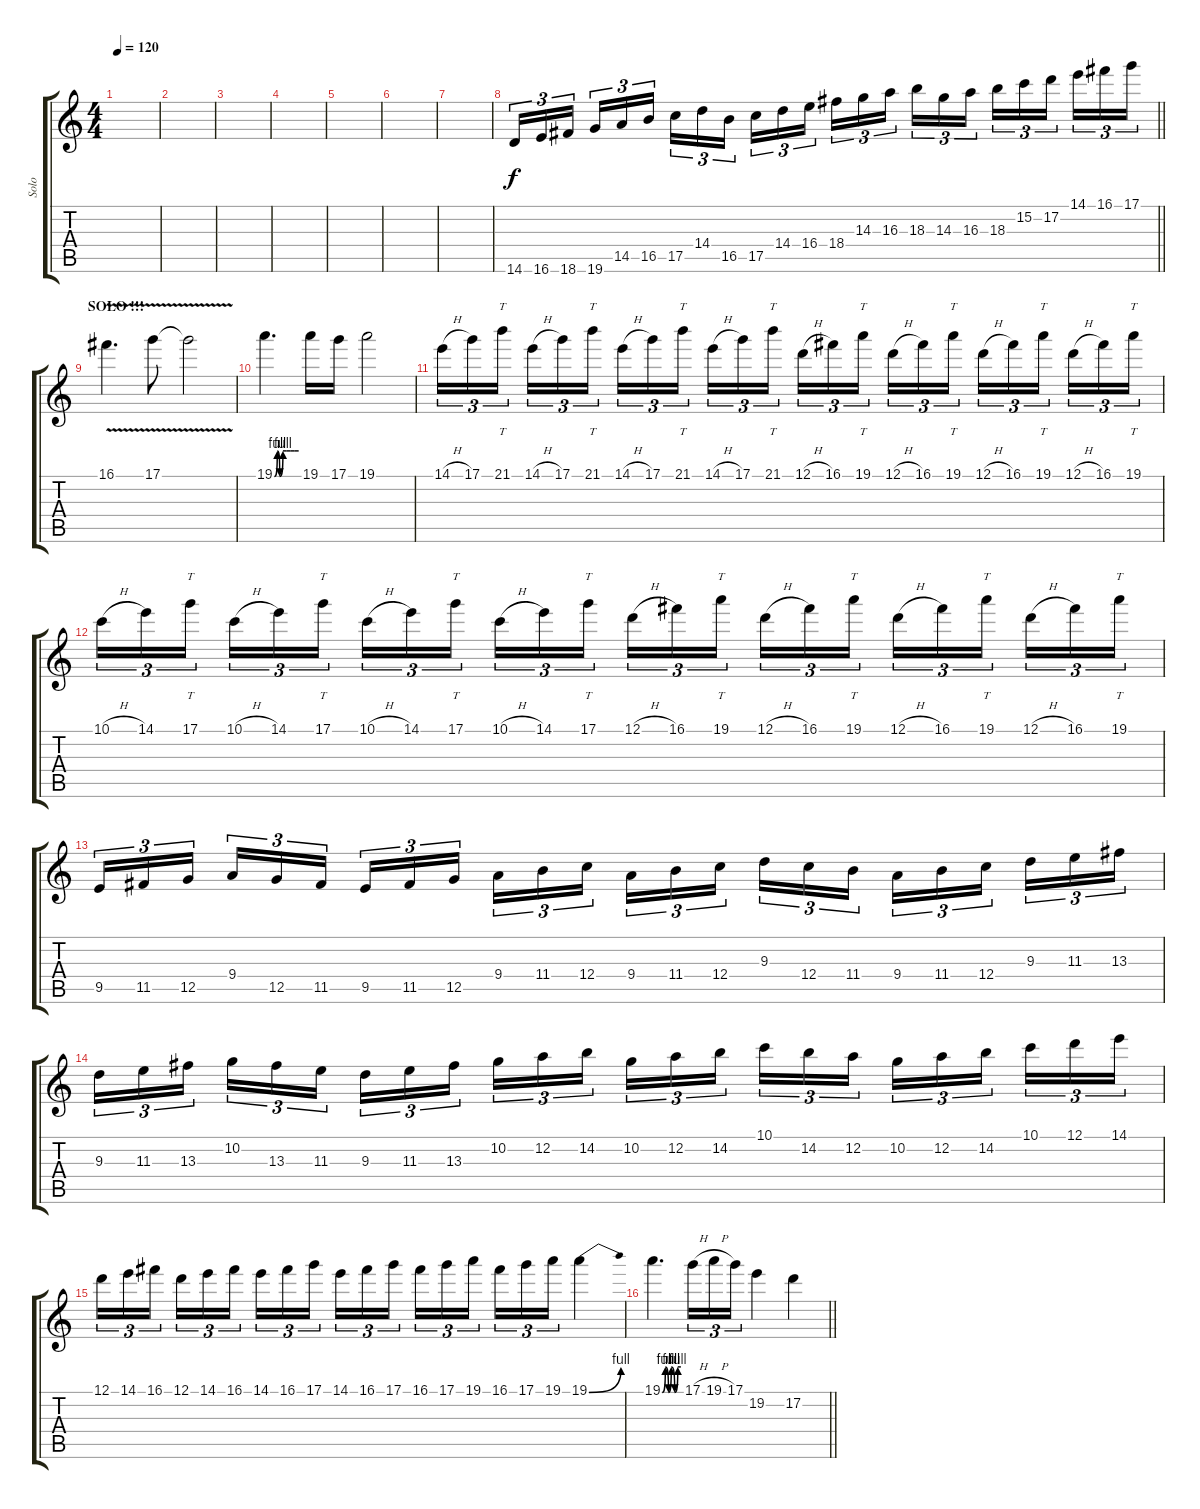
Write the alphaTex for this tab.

\track ("Solo" "Solo") {instrument distortionguitar}
\staff {score tabs}
\tuning (D4 A3 F3 C3 G2 C2) {hide}
\ts (4 4)
\tempo 120
\clef g2
\ks c
|
|
|
|
|
|
|
\barLineRight lightlight
14.6.16{tu (3 2)} 16.6.16{tu (3 2)} 18.6.16{tu (3 2) beam splitsecondary} 19.6.16{tu (3 2)} 14.5.16{tu (3 2)} 16.5.16{tu (3 2)} 17.5.16{tu (3 2)} 14.4.16{tu (3 2)} 16.5.16{tu (3 2) beam splitsecondary} 17.5.16{tu (3 2)} 14.4.16{tu (3 2)} 16.4.16{tu (3 2)} 18.4.16{tu (3 2)} 14.3.16{tu (3 2)} 16.3.16{tu (3 2) beam splitsecondary} 18.3.16{tu (3 2)} 14.3.16{tu (3 2)} 16.3.16{tu (3 2)} 18.3.16{tu (3 2)} 15.2.16{tu (3 2)} 17.2.16{tu (3 2) beam splitsecondary} 14.1.16{tu (3 2)} 16.1.16{tu (3 2)} 17.1.16{tu (3 2)} |
\section ("" "SOLO !!!")
16.1{v}.4{d} 17.1{v}.8 17.1{t}.2 |
19.1{be (custom 0 0 7 4 13 0 21 4 30 4 40 4 50 4 60 4)}.4{d} 19.1.16 17.1.16 19.1.2 |
14.1{h}.16{tu (3 2)} 17.1.16{tu (3 2)} 21.1.16{tt tu (3 2) beam splitsecondary} 14.1{h}.16{tu (3 2)} 17.1.16{tu (3 2)} 21.1.16{tt tu (3 2)} 14.1{h}.16{tu (3 2)} 17.1.16{tu (3 2)} 21.1.16{tt tu (3 2) beam splitsecondary} 14.1{h}.16{tu (3 2)} 17.1.16{tu (3 2)} 21.1.16{tt tu (3 2)} 12.1{h}.16{tu (3 2)} 16.1.16{tu (3 2)} 19.1.16{tt tu (3 2) beam splitsecondary} 12.1{h}.16{tu (3 2)} 16.1.16{tu (3 2)} 19.1.16{tt tu (3 2)} 12.1{h}.16{tu (3 2)} 16.1.16{tu (3 2)} 19.1.16{tt tu (3 2) beam splitsecondary} 12.1{h}.16{tu (3 2)} 16.1.16{tu (3 2)} 19.1.16{tt tu (3 2)} |
10.1{h}.16{tu (3 2)} 14.1.16{tu (3 2)} 17.1.16{tt tu (3 2) beam splitsecondary} 10.1{h}.16{tu (3 2)} 14.1.16{tu (3 2)} 17.1.16{tt tu (3 2)} 10.1{h}.16{tu (3 2)} 14.1.16{tu (3 2)} 17.1.16{tt tu (3 2) beam splitsecondary} 10.1{h}.16{tu (3 2)} 14.1.16{tu (3 2)} 17.1.16{tt tu (3 2)} 12.1{h}.16{tu (3 2)} 16.1.16{tu (3 2)} 19.1.16{tt tu (3 2) beam splitsecondary} 12.1{h}.16{tu (3 2)} 16.1.16{tu (3 2)} 19.1.16{tt tu (3 2)} 12.1{h}.16{tu (3 2)} 16.1.16{tu (3 2)} 19.1.16{tt tu (3 2) beam splitsecondary} 12.1{h}.16{tu (3 2)} 16.1.16{tu (3 2)} 19.1.16{tt tu (3 2)} |
9.5.16{tu (3 2)} 11.5.16{tu (3 2)} 12.5.16{tu (3 2) beam splitsecondary} 9.4.16{tu (3 2)} 12.5.16{tu (3 2)} 11.5.16{tu (3 2)} 9.5.16{tu (3 2)} 11.5.16{tu (3 2)} 12.5.16{tu (3 2) beam splitsecondary} 9.4.16{tu (3 2)} 11.4.16{tu (3 2)} 12.4.16{tu (3 2)} 9.4.16{tu (3 2)} 11.4.16{tu (3 2)} 12.4.16{tu (3 2) beam splitsecondary} 9.3.16{tu (3 2)} 12.4.16{tu (3 2)} 11.4.16{tu (3 2)} 9.4.16{tu (3 2)} 11.4.16{tu (3 2)} 12.4.16{tu (3 2) beam splitsecondary} 9.3.16{tu (3 2)} 11.3.16{tu (3 2)} 13.3.16{tu (3 2)} |
9.3.16{tu (3 2)} 11.3.16{tu (3 2)} 13.3.16{tu (3 2) beam splitsecondary} 10.2.16{tu (3 2)} 13.3.16{tu (3 2)} 11.3.16{tu (3 2)} 9.3.16{tu (3 2)} 11.3.16{tu (3 2)} 13.3.16{tu (3 2) beam splitsecondary} 10.2.16{tu (3 2)} 12.2.16{tu (3 2)} 14.2.16{tu (3 2)} 10.2.16{tu (3 2)} 12.2.16{tu (3 2)} 14.2.16{tu (3 2) beam splitsecondary} 10.1.16{tu (3 2)} 14.2.16{tu (3 2)} 12.2.16{tu (3 2)} 10.2.16{tu (3 2)} 12.2.16{tu (3 2)} 14.2.16{tu (3 2) beam splitsecondary} 10.1.16{tu (3 2)} 12.1.16{tu (3 2)} 14.1.16{tu (3 2)} |
12.1.16{tu (3 2)} 14.1.16{tu (3 2)} 16.1.16{tu (3 2) beam splitsecondary} 12.1.16{tu (3 2)} 14.1.16{tu (3 2)} 16.1.16{tu (3 2)} 14.1.16{tu (3 2)} 16.1.16{tu (3 2)} 17.1.16{tu (3 2) beam splitsecondary} 14.1.16{tu (3 2)} 16.1.16{tu (3 2)} 17.1.16{tu (3 2)} 16.1.16{tu (3 2)} 17.1.16{tu (3 2)} 19.1.16{tu (3 2) beam splitsecondary} 16.1.16{tu (3 2)} 17.1.16{tu (3 2)} 19.1.16{tu (3 2)} 19.1{be (bend 0 0 60 4)}.4 |
\barLineRight lightlight
19.1{be (custom 0 0 10 4 20 0 29 4 40 0 50 4 60 4)}.4{d} 17.1{h}.16{tu (3 2)} 19.1{h}.16{tu (3 2)} 17.1.16{tu (3 2)} 19.2.4 17.2.4
